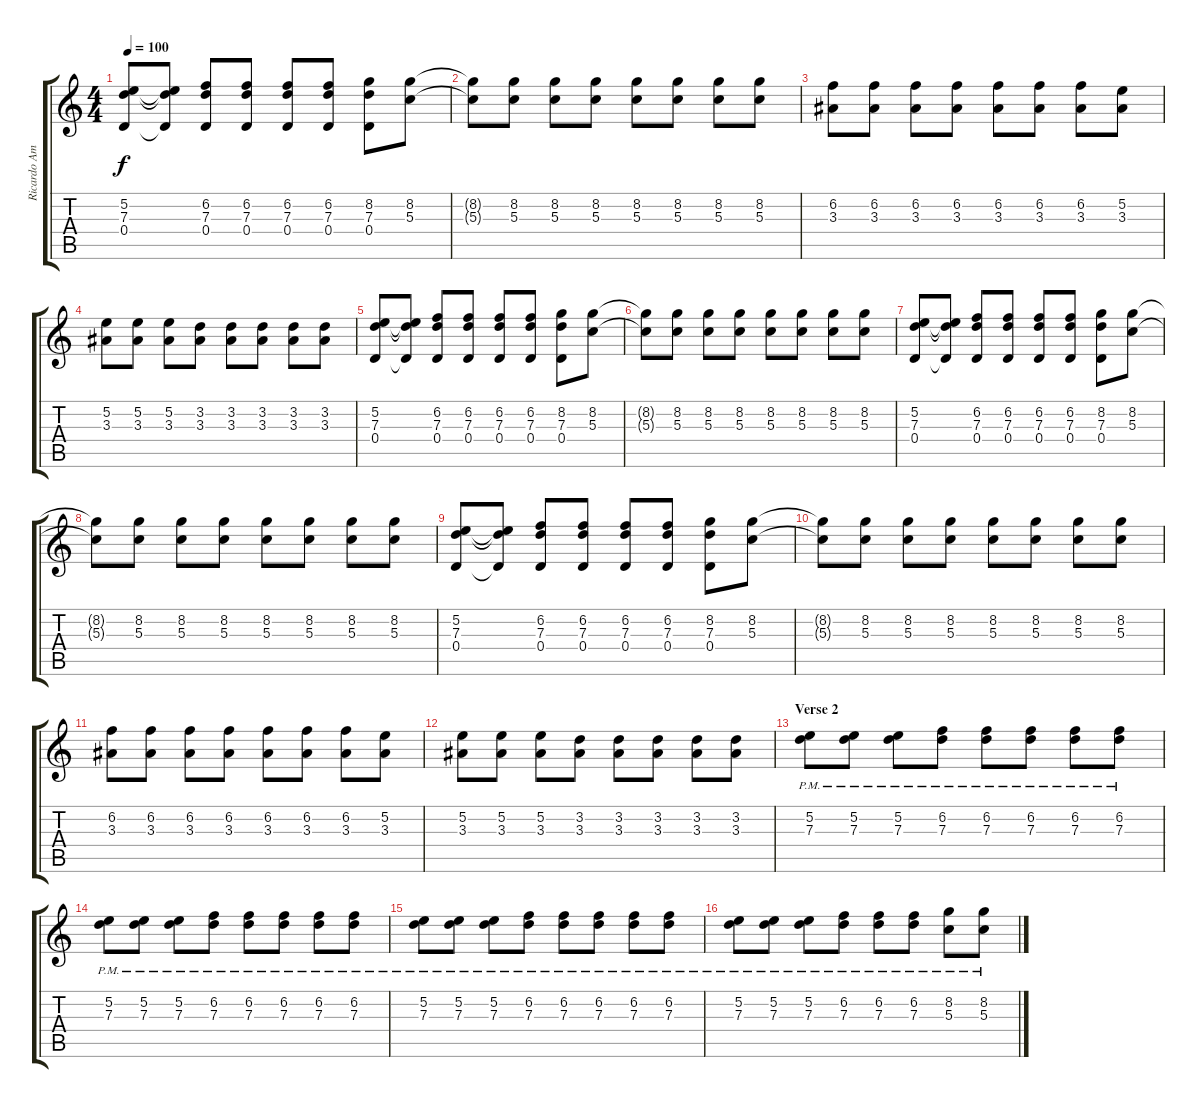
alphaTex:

\track ("Ricardo Amorim" "Ricardo Am") {instrument distortionguitar}
\staff {score tabs}
\tuning (E4 B3 G3 D3 A2 E2) {hide}
\ts (4 4)
\tempo 100
\clef g2
\ks c
(5.2 7.3 0.4).8{dy f} (5.2{t} 7.3{t} 0.4{t}).8 (6.2 7.3 0.4).8 (6.2 7.3 0.4).8 (6.2 7.3 0.4).8 (6.2 7.3 0.4).8 (8.2 7.3 0.4).8 (8.2 5.3).8 |
(8.2{t} 5.3{t}).8 (8.2 5.3).8 (8.2 5.3).8 (8.2 5.3).8 (8.2 5.3).8 (8.2 5.3).8 (8.2 5.3).8 (8.2 5.3).8 |
(6.2 3.3).8 (6.2 3.3).8 (6.2 3.3).8 (6.2 3.3).8 (6.2 3.3).8 (6.2 3.3).8 (6.2 3.3).8 (5.2 3.3).8 |
(5.2 3.3).8 (5.2 3.3).8 (5.2 3.3).8 (3.2 3.3).8 (3.2 3.3).8 (3.2 3.3).8 (3.2 3.3).8 (3.2 3.3).8 |
(5.2 7.3 0.4).8{instrument distortionguitar} (5.2{t} 7.3{t} 0.4{t}).8 (6.2 7.3 0.4).8 (6.2 7.3 0.4).8 (6.2 7.3 0.4).8 (6.2 7.3 0.4).8 (8.2 7.3 0.4).8 (8.2 5.3).8 |
(8.2{t} 5.3{t}).8 (8.2 5.3).8 (8.2 5.3).8 (8.2 5.3).8 (8.2 5.3).8 (8.2 5.3).8 (8.2 5.3).8 (8.2 5.3).8 |
(5.2 7.3 0.4).8 (5.2{t} 7.3{t} 0.4{t}).8 (6.2 7.3 0.4).8 (6.2 7.3 0.4).8 (6.2 7.3 0.4).8 (6.2 7.3 0.4).8 (8.2 7.3 0.4).8 (8.2 5.3).8 |
(8.2{t} 5.3{t}).8 (8.2 5.3).8 (8.2 5.3).8 (8.2 5.3).8 (8.2 5.3).8 (8.2 5.3).8 (8.2 5.3).8 (8.2 5.3).8 |
(5.2 7.3 0.4).8 (5.2{t} 7.3{t} 0.4{t}).8 (6.2 7.3 0.4).8 (6.2 7.3 0.4).8 (6.2 7.3 0.4).8 (6.2 7.3 0.4).8 (8.2 7.3 0.4).8 (8.2 5.3).8 |
(8.2{t} 5.3{t}).8 (8.2 5.3).8 (8.2 5.3).8 (8.2 5.3).8 (8.2 5.3).8 (8.2 5.3).8 (8.2 5.3).8 (8.2 5.3).8 |
(6.2 3.3).8 (6.2 3.3).8 (6.2 3.3).8 (6.2 3.3).8 (6.2 3.3).8 (6.2 3.3).8 (6.2 3.3).8 (5.2 3.3).8 |
(5.2 3.3).8 (5.2 3.3).8 (5.2 3.3).8 (3.2 3.3).8 (3.2 3.3).8 (3.2 3.3).8 (3.2 3.3).8 (3.2 3.3).8 |
\section ("" "Verse 2")
(5.2{pm} 7.3{pm}).8{instrument electricguitarmuted} (5.2{pm} 7.3{pm}).8 (5.2{pm} 7.3{pm}).8 (6.2{pm} 7.3{pm}).8 (6.2{pm} 7.3{pm}).8 (6.2{pm} 7.3{pm}).8 (6.2{pm} 7.3{pm}).8 (6.2{pm} 7.3{pm}).8 |
(5.2{pm} 7.3{pm}).8 (5.2{pm} 7.3{pm}).8 (5.2{pm} 7.3{pm}).8 (6.2{pm} 7.3{pm}).8 (6.2{pm} 7.3{pm}).8 (6.2{pm} 7.3{pm}).8 (6.2{pm} 7.3{pm}).8 (6.2{pm} 7.3{pm}).8 |
(5.2{pm} 7.3{pm}).8 (5.2{pm} 7.3{pm}).8 (5.2{pm} 7.3{pm}).8 (6.2{pm} 7.3{pm}).8 (6.2{pm} 7.3{pm}).8 (6.2{pm} 7.3{pm}).8 (6.2{pm} 7.3{pm}).8 (6.2{pm} 7.3{pm}).8 |
(5.2{pm} 7.3{pm}).8 (5.2{pm} 7.3{pm}).8 (5.2{pm} 7.3{pm}).8 (6.2{pm} 7.3{pm}).8 (6.2{pm} 7.3{pm}).8 (6.2{pm} 7.3{pm}).8 (8.2{pm} 5.3{pm}).8 (8.2{pm} 5.3{pm}).8
